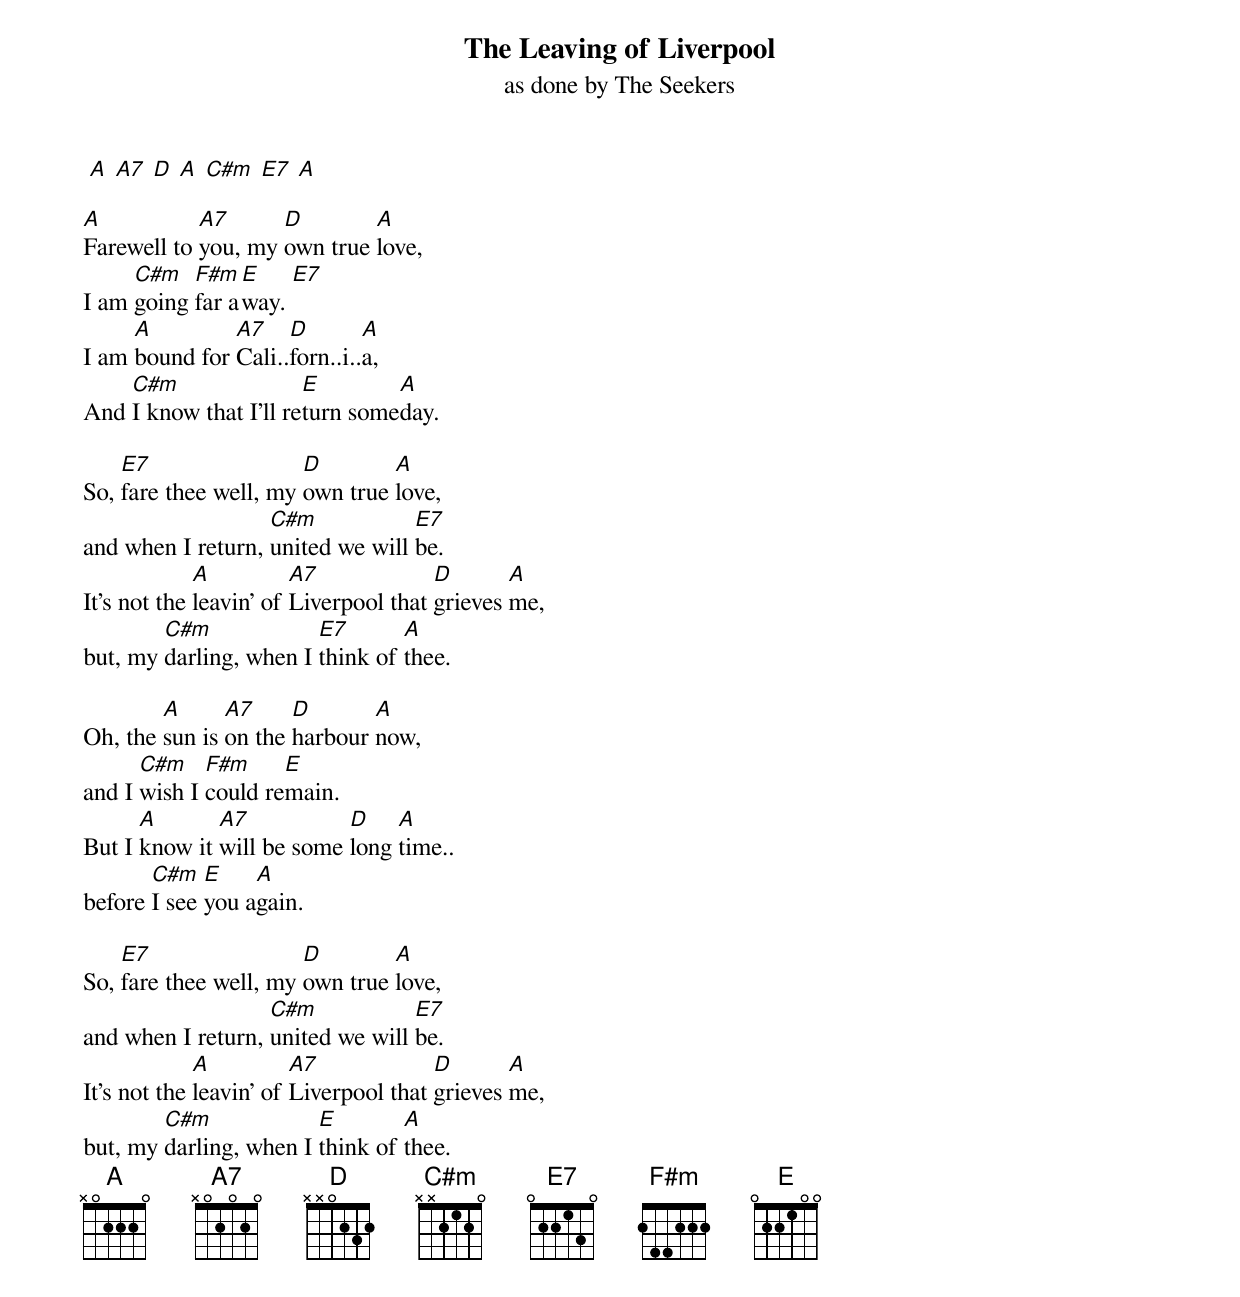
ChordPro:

{title: The Leaving of Liverpool}
{subtitle: as done by The Seekers}
 [A] [A7] [D] [A] [C#m] [E7] [A]

[A]Farewell to [A7]you, my [D]own true [A]love,
I am [C#m]going [F#m]far a[E]way. [E7]
I am [A]bound for [A7]Cali..[D]forn..i..[A]a,
And [C#m]I know that I'll re[E]turn some[A]day.

So, [E7]fare thee well, my [D]own true [A]love,
and when I return, [C#m]united we will [E7]be.
It's not the [A]leavin' of [A7]Liverpool that [D]grieves [A]me,
but, my [C#m]darling, when I [E7]think of [A]thee.

Oh, the [A]sun is [A7]on the [D]harbour [A]now,
and I [C#m]wish I [F#m]could re[E]main.
But I [A]know it [A7]will be some [D]long [A]time..
before [C#m]I see [E]you a[A]gain.

So, [E7]fare thee well, my [D]own true [A]love,
and when I return, [C#m]united we will [E7]be.
It's not the [A]leavin' of [A7]Liverpool that [D]grieves [A]me,
but, my [C#m]darling, when I [E]think of [A]thee.
